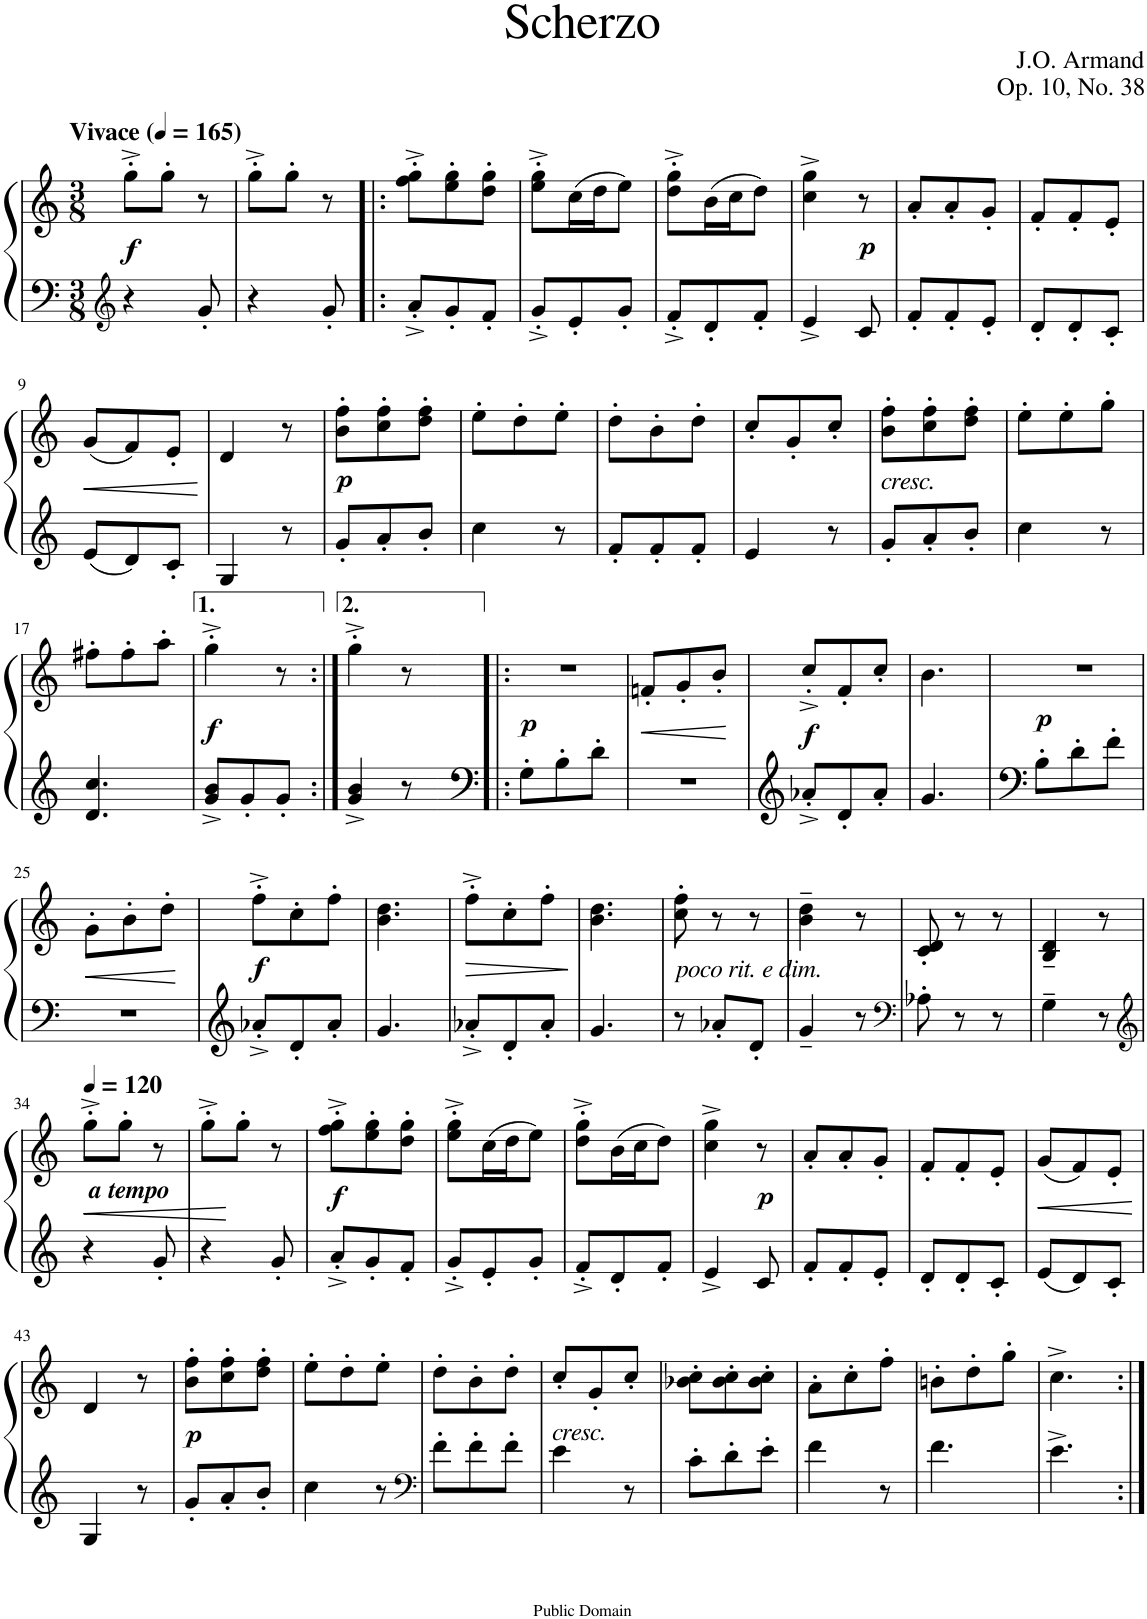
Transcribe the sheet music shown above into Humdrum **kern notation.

**kern	**kern	**dynam
*part1	*part1	*part1
*staff2	*staff1	*staff1/2
*I"Piano	*	*
*I'Pno.	*	*
*clefG2	*clefG2	*
*k[]	*k[]	*
*M3/8	*M3/8	*
*MM165	*MM165	*
=1	=1	=1
!	!LO:TX:a:B:t=Vivace	!
!	!	!LO:DY:b
4r	8gg'^\L	f
.	8gg'\J	.
8g'/	8r	.
=2	=2	=2
4r	8gg'^\L	.
.	8gg'\J	.
8g'/	8r	.
=3!|:	=3!|:	=3!|:
8a'^/L	8ff\'^ 8gg\'^L	.
8g'/	8ee\' 8gg\'	.
8f'/J	8dd\' 8gg\'J	.
=4	=4	=4
8g'^/L	8ee\'^ 8gg\'^L	.
8e'/	(16cc\L	.
.	16dd\J	.
8g'/J	8ee\J)	.
=5	=5	=5
8f'^/L	8dd\'^ 8gg\'^L	.
8d'/	(16b\L	.
.	16cc\J	.
8f'/J	8dd\J)	.
=6	=6	=6
4e^/	4cc\^ 4gg\^	.
!	!	!LO:DY:b
8c/	8r	p
=7	=7	=7
8f'/L	8a'/L	.
8f'/	8a'/	.
8e'/J	8g'/J	.
=8	=8	=8
8d'/L	8f'/L	.
8d'/	8f'/	.
8c'/J	8e'/J	.
!!LO:LB:g=z
=9	=9	=9
!	!	!LO:HP:b
8e/L	(8g/L	<
8d/	8f/)	.
8c'/J	8e'/J	.
.	.	[
=10	=10	=10
4G/	4d/	.
8r	8r	.
=11	=11	=11
!	!	!LO:DY:b
8g'/L	8b\' 8ff\'L	p
8a'/	8cc\' 8ff\'	.
8b'/J	8dd\' 8ff\'J	.
=12	=12	=12
4cc\	8ee'\L	.
.	8dd'\	.
8r	8ee'\J	.
=13	=13	=13
8f'/L	8dd'\L	.
8f'/	8b'\	.
8f'/J	8dd'\J	.
=14	=14	=14
4e/	8cc'/L	.
.	8g'/	.
8r	8cc'/J	.
=15	=15	=15
!	!LO:TX:b:i:t=cresc.	!
8g'/L	8b\' 8ff\'L	.
8a'/	8cc\' 8ff\'	.
8b'/J	8dd\' 8ff\'J	.
=16	=16	=16
4cc\	8ee'\L	.
.	8ee'\	.
8r	8gg'\J	.
!!LO:LB:g=z
=17	=17	=17
4.d/ 4.cc/	8ff#X'\L	.
.	8ff#'\	.
.	8aa'\J	.
=18	=18	=18
!	!	!LO:DY:b
8g/^ 8b/^L	4gg'^\	f
8g'/	.	.
8g'/J	8r	.
=19:|!	=19:|!	=19:|!
4g/^ 4b/^	4gg'^\	.
8r	8r	.
=20!|:	=20!|:	=20!|:
!	!	!LO:DY:b
8G'\L	4.r	p
8B'\	.	.
8d'\J	.	.
=21	=21	=21
!	!	!LO:HP:b
4.r	8fn'/L	<
.	8g'/	.
.	8b'/J	[
=22	=22	=22
!	!	!LO:DY:b
8a-X'^/L	8cc'^/L	f
8d'/	8f'/	.
8a-'/J	8cc'/J	.
=23	=23	=23
4.g/	4.b\	.
=24	=24	=24
!	!	!LO:DY:b
8B'\L	4.r	p
8d'\	.	.
8f'\J	.	.
!!LO:LB:g=z
=25	=25	=25
!	!	!LO:HP:b
4.r	8g'\L	<
.	8b'\	.
.	8dd'\J	[
=26	=26	=26
!	!	!LO:DY:b
8a-X'^/L	8ff'^\L	f
8d'/	8cc'\	.
8a-'/J	8ff'\J	.
=27	=27	=27
4.g/	4.b\ 4.dd\	.
=28	=28	=28
!	!	!LO:HP:b
8a-X'^/L	8ff'^\L	>
8d'/	8cc'\	.
8a-'/J	8ff'\J	.
.	.	]
=29	=29	=29
4.g/	4.b\ 4.dd\	.
=30	=30	=30
!	!LO:TX:b:i:t=poco rit. e dim.	!
8r	8cc\' 8ff\'	.
8a-X'/L	8r	.
8d'/J	8r	.
=31	=31	=31
4g~/	4b\~ 4dd\~	.
8r	8r	.
=32	=32	=32
*clefF4	*	*
8A-X'\	8c/' 8d/'	.
8r	8r	.
8r	8r	.
=33	=33	=33
4G~\	4B/~ 4d/~	.
8r	8r	.
!!LO:LB:g=z
=34	=34	=34
*clefG2	*	*
*	*MM120	*
!	!LO:TX:b:Bi:t=a tempo	!
!	!	!LO:HP:b
4r	8gg'^\L	<
.	8gg'\J	.
8g'/	8r	.
=35	=35	=35
4r	8gg'^\L	.
.	8gg'\J	[
8g'/	8r	.
=36	=36	=36
!	!	!LO:DY:b
8a'^/L	8ff\'^ 8gg\'^L	f
8g'/	8ee\' 8gg\'	.
8f'/J	8dd\' 8gg\'J	.
=37	=37	=37
8g'^/L	8ee\'^ 8gg\'^L	.
8e'/	(16cc\L	.
.	16dd\J	.
8g'/J	8ee\J)	.
=38	=38	=38
8f'^/L	8dd\'^ 8gg\'^L	.
8d'/	(16b\L	.
.	16cc\J	.
8f'/J	8dd\J)	.
=39	=39	=39
4e^/	4cc\^ 4gg\^	.
!	!	!LO:DY:b
8c/	8r	p
=40	=40	=40
8f'/L	8a'/L	.
8f'/	8a'/	.
8e'/J	8g'/J	.
=41	=41	=41
8d'/L	8f'/L	.
8d'/	8f'/	.
8c'/J	8e'/J	.
=42	=42	=42
!	!	!LO:HP:b
8e/L	(8g/L	<
8d/	8f/)	.
8c'/J	8e'/J	.
.	.	[
!!LO:LB:g=z
=43	=43	=43
4G/	4d/	.
8r	8r	.
=44	=44	=44
!	!	!LO:DY:b
8g'/L	8b\' 8ff\'L	p
8a'/	8cc\' 8ff\'	.
8b'/J	8dd\' 8ff\'J	.
=45	=45	=45
4cc\	8ee'\L	.
.	8dd'\	.
8r	8ee'\J	.
=46	=46	=46
*clefF4	*	*
8f'\L	8dd'\L	.
8f'\	8b'\	.
8f'\J	8dd'\J	.
=47	=47	=47
!	!LO:TX:b:i:t=cresc.	!
4e\	8cc'/L	.
.	8g'/	.
8r	8cc'/J	.
=48	=48	=48
8c'\L	8b-X\' 8cc\'L	.
8d'\	8b-\' 8cc\'	.
8e'\J	8b-\' 8cc\'J	.
=49	=49	=49
4f\	8a'\L	.
.	8cc'\	.
8r	8ff'\J	.
=50	=50	=50
4.f\	8bn'\L	.
.	8dd'\	.
.	8gg'\J	.
=51	=51	=51
4.e^\	4.cc^\	.
=:|!	=:|!	=:|!
*-	*-	*-
